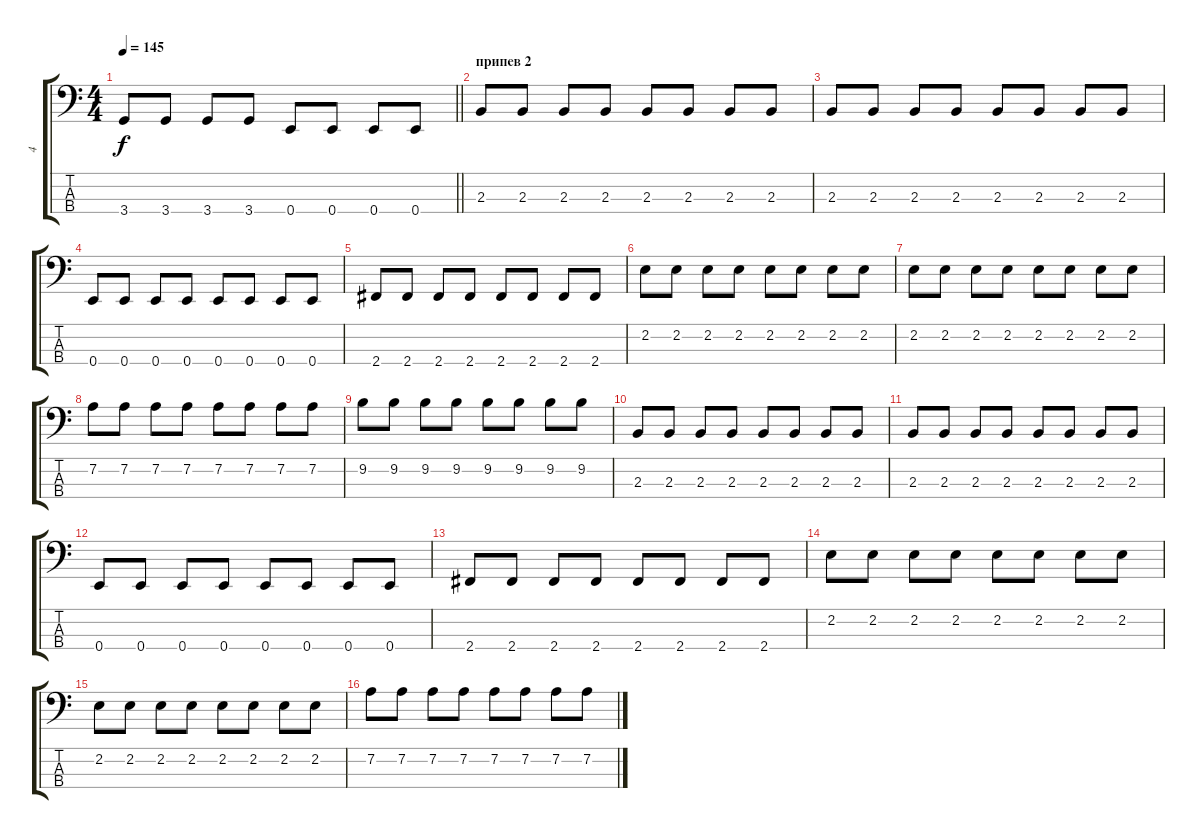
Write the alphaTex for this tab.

\track ("4" "4") {instrument electricbassfinger}
\staff {score tabs}
\tuning (G2 D2 A1 E1) {hide}
\ts (4 4)
\tempo 145
\clef f4
\barLineRight lightlight
\ks c
3.4.8{dy f} 3.4.8 3.4.8 3.4.8 0.4.8 0.4.8 0.4.8 0.4.8 |
\section ("" "припев 2")
2.3.8 2.3.8 2.3.8 2.3.8 2.3.8 2.3.8 2.3.8 2.3.8 |
2.3.8 2.3.8 2.3.8 2.3.8 2.3.8 2.3.8 2.3.8 2.3.8 |
0.4.8 0.4.8 0.4.8 0.4.8 0.4.8 0.4.8 0.4.8 0.4.8 |
2.4.8 2.4.8 2.4.8 2.4.8 2.4.8 2.4.8 2.4.8 2.4.8 |
2.2.8 2.2.8 2.2.8 2.2.8 2.2.8 2.2.8 2.2.8 2.2.8 |
2.2.8 2.2.8 2.2.8 2.2.8 2.2.8 2.2.8 2.2.8 2.2.8 |
7.2.8 7.2.8 7.2.8 7.2.8 7.2.8 7.2.8 7.2.8 7.2.8 |
9.2.8 9.2.8 9.2.8 9.2.8 9.2.8 9.2.8 9.2.8 9.2.8 |
2.3.8 2.3.8 2.3.8 2.3.8 2.3.8 2.3.8 2.3.8 2.3.8 |
2.3.8 2.3.8 2.3.8 2.3.8 2.3.8 2.3.8 2.3.8 2.3.8 |
0.4.8 0.4.8 0.4.8 0.4.8 0.4.8 0.4.8 0.4.8 0.4.8 |
2.4.8 2.4.8 2.4.8 2.4.8 2.4.8 2.4.8 2.4.8 2.4.8 |
2.2.8 2.2.8 2.2.8 2.2.8 2.2.8 2.2.8 2.2.8 2.2.8 |
2.2.8 2.2.8 2.2.8 2.2.8 2.2.8 2.2.8 2.2.8 2.2.8 |
7.2.8 7.2.8 7.2.8 7.2.8 7.2.8 7.2.8 7.2.8 7.2.8
